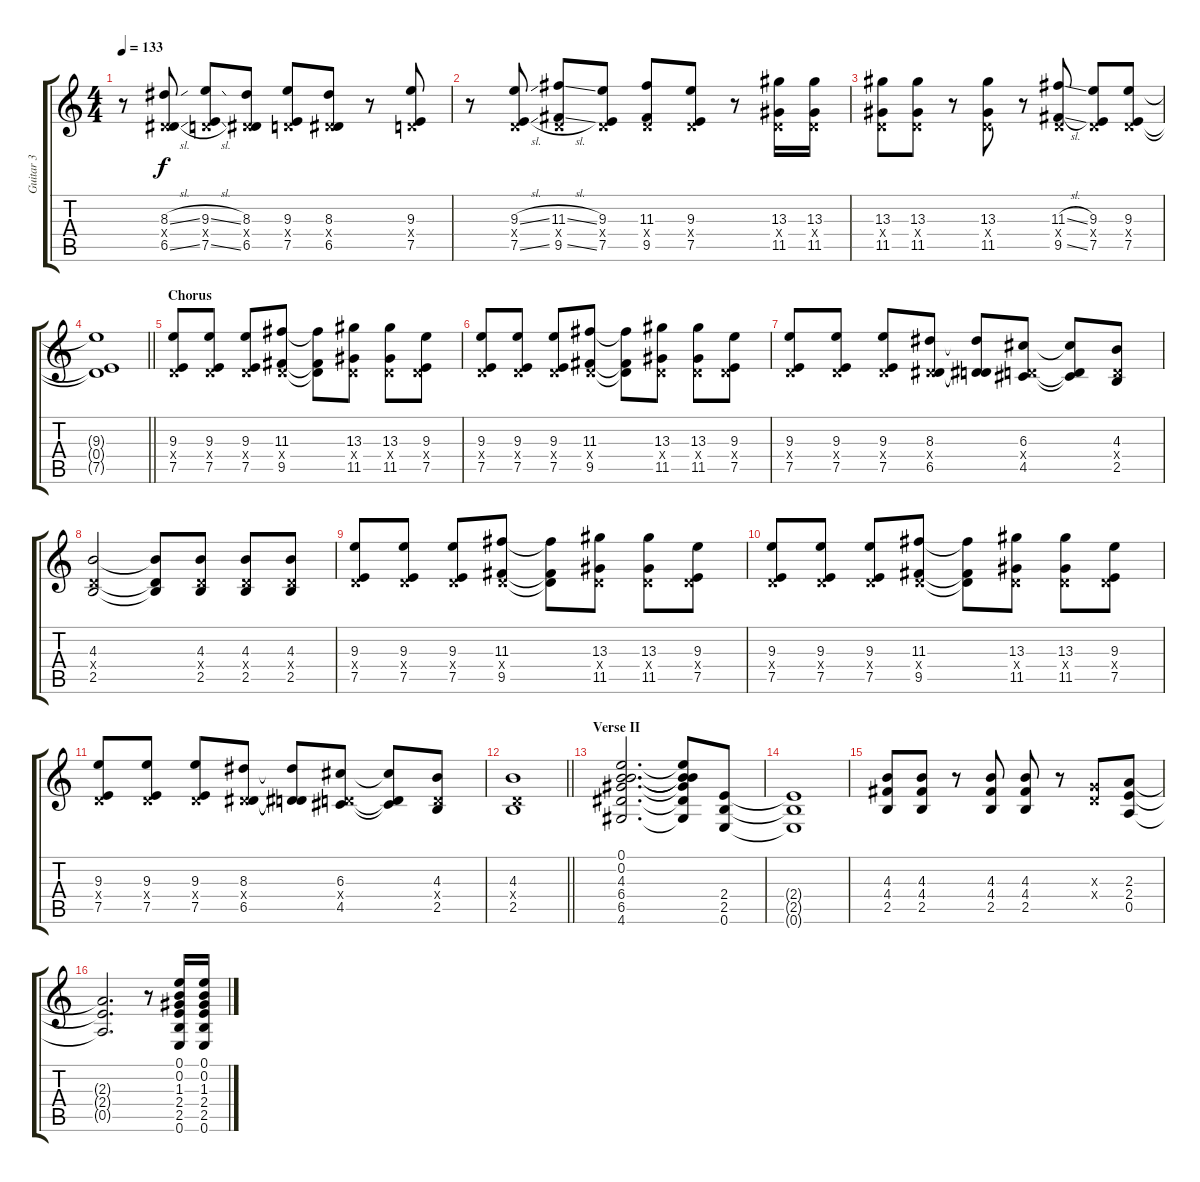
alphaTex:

\track ("Guitar 3" "Guitar 3") {instrument distortionguitar}
\staff {score tabs}
\tuning (E4 B3 G3 D3 A2 E2) {hide}
\ts (4 4)
\tempo 133
\clef g2
\ks c
r.8{dy f} (8.3{sl} 0.4{x} 6.5{sl}).8 (9.3{sl} 0.4{x} 7.5{sl}).8 (8.3 0.4{x} 6.5).8 (9.3 0.4{x} 7.5).8 (8.3 0.4{x} 6.5).8 r.8 (9.3 0.4{x} 7.5).8 |
r.8 (9.3{sl} 0.4{x} 7.5{sl}).8 (11.3{sl} 0.4{x} 9.5{sl}).8 (9.3 0.4{x} 7.5).8 (11.3 0.4{x} 9.5).8 (9.3 0.4{x} 7.5).8 r.8 (13.3 0.4{x} 11.5).16 (13.3 0.4{x} 11.5).16 |
(13.3 0.4{x} 11.5).8 (13.3 0.4{x} 11.5).8 r.8 (13.3 0.4{x} 11.5).8 r.8 (11.3{sl} 0.4{x} 9.5{sl}).8 (9.3 0.4{x} 7.5).8 (9.3 0.4{x} 7.5).8 |
\barLineRight lightlight
(9.3{t} 0.4{t} 7.5{t}).1 |
\section ("" "Chorus")
(9.3 0.4{x} 7.5).8 (9.3 0.4{x} 7.5).8 (9.3 0.4{x} 7.5).8 (11.3 0.4{x} 9.5).8 (11.3{t} 0.4{t} 9.5{t}).8 (13.3 0.4{x} 11.5).8 (13.3 0.4{x} 11.5).8 (9.3 0.4{x} 7.5).8 |
(9.3 0.4{x} 7.5).8 (9.3 0.4{x} 7.5).8 (9.3 0.4{x} 7.5).8 (11.3 0.4{x} 9.5).8 (11.3{t} 0.4{t} 9.5{t}).8 (13.3 0.4{x} 11.5).8 (13.3 0.4{x} 11.5).8 (9.3 0.4{x} 7.5).8 |
(9.3 0.4{x} 7.5).8 (9.3 0.4{x} 7.5).8 (9.3 0.4{x} 7.5).8 (8.3 0.4{x} 6.5).8 (8.3{t} 0.4{t} 6.5{t}).8 (6.3 0.4{x} 4.5).8 (6.3{t} 0.4{t} 4.5{t}).8 (4.3 0.4{x} 2.5).8 |
(4.3 0.4{x} 2.5).2 (4.3{t} 0.4{t} 2.5{t}).8 (4.3 0.4{x} 2.5).8 (4.3 0.4{x} 2.5).8 (4.3 0.4{x} 2.5).8 |
(9.3 0.4{x} 7.5).8 (9.3 0.4{x} 7.5).8 (9.3 0.4{x} 7.5).8 (11.3 0.4{x} 9.5).8 (11.3{t} 0.4{t} 9.5{t}).8 (13.3 0.4{x} 11.5).8 (13.3 0.4{x} 11.5).8 (9.3 0.4{x} 7.5).8 |
(9.3 0.4{x} 7.5).8 (9.3 0.4{x} 7.5).8 (9.3 0.4{x} 7.5).8 (11.3 0.4{x} 9.5).8 (11.3{t} 0.4{t} 9.5{t}).8 (13.3 0.4{x} 11.5).8 (13.3 0.4{x} 11.5).8 (9.3 0.4{x} 7.5).8 |
(9.3 0.4{x} 7.5).8 (9.3 0.4{x} 7.5).8 (9.3 0.4{x} 7.5).8 (8.3 0.4{x} 6.5).8 (8.3{t} 0.4{t} 6.5{t}).8 (6.3 0.4{x} 4.5).8 (6.3{t} 0.4{t} 4.5{t}).8 (4.3 0.4{x} 2.5).8 |
\barLineRight lightlight
(4.3 0.4{x} 2.5).1 |
\section ("" "Verse II")
(0.1 0.2 4.3 6.4 6.5 4.6).2{d} (0.1{t} 0.2{t} 4.3{t} 6.4{t} 6.5{t} 4.6{t}).8 (2.4 2.5 0.6).8 |
(2.4{t} 2.5{t} 0.6{t}).1 |
(4.3 4.4 2.5).8 (4.3 4.4 2.5).8 r.8 (4.3 4.4 2.5).8 (4.3 4.4 2.5).8 r.8 (0.3{x} 0.4{x}).8 (2.3 2.4 0.5).8 |
(2.3{t} 2.4{t} 0.5{t}).2{d} r.8 (0.1 0.2 1.3 2.4 2.5 0.6).16 (0.1 0.2 1.3 2.4 2.5 0.6).16
